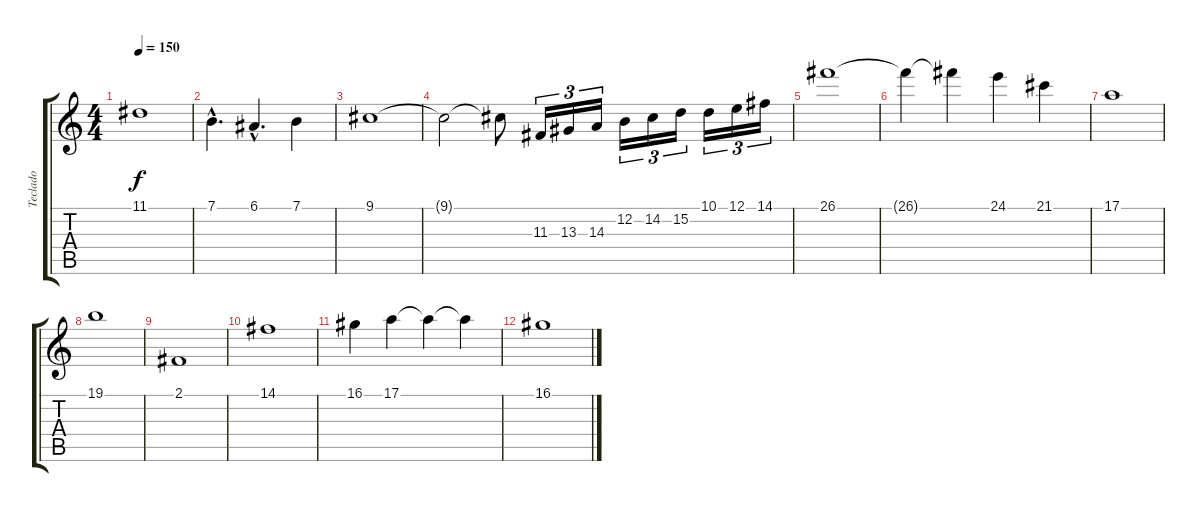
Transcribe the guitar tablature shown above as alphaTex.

\track ("Teclado" "Teclado") {instrument stringensemble1}
\staff {score tabs}
\tuning (E4 B3 G3 D3 A2 E2) {hide}
\ts (4 4)
\tempo 150
\clef g2
\ks c
11.1.1{dy f} |
7.1{hac}.4{d} 6.1{hac}.4{d} 7.1.4 |
9.1.1 |
9.1{t}.2 9.1{t}.8 11.3.16{tu (3 2)} 13.3.16{tu (3 2)} 14.3.16{tu (3 2)} 12.2.16{tu (3 2)} 14.2.16{tu (3 2)} 15.2.16{tu (3 2)} 10.1.16{tu (3 2)} 12.1.16{tu (3 2)} 14.1.16{tu (3 2)} |
26.1.1 |
26.1{t}.4 26.1{t}.4 24.1.4 21.1.4 |
17.1.1 |
19.1.1 |
2.1.1 |
14.1.1 |
16.1.4 17.1.4 17.1{t}.4 17.1{t}.4 |
16.1.1
